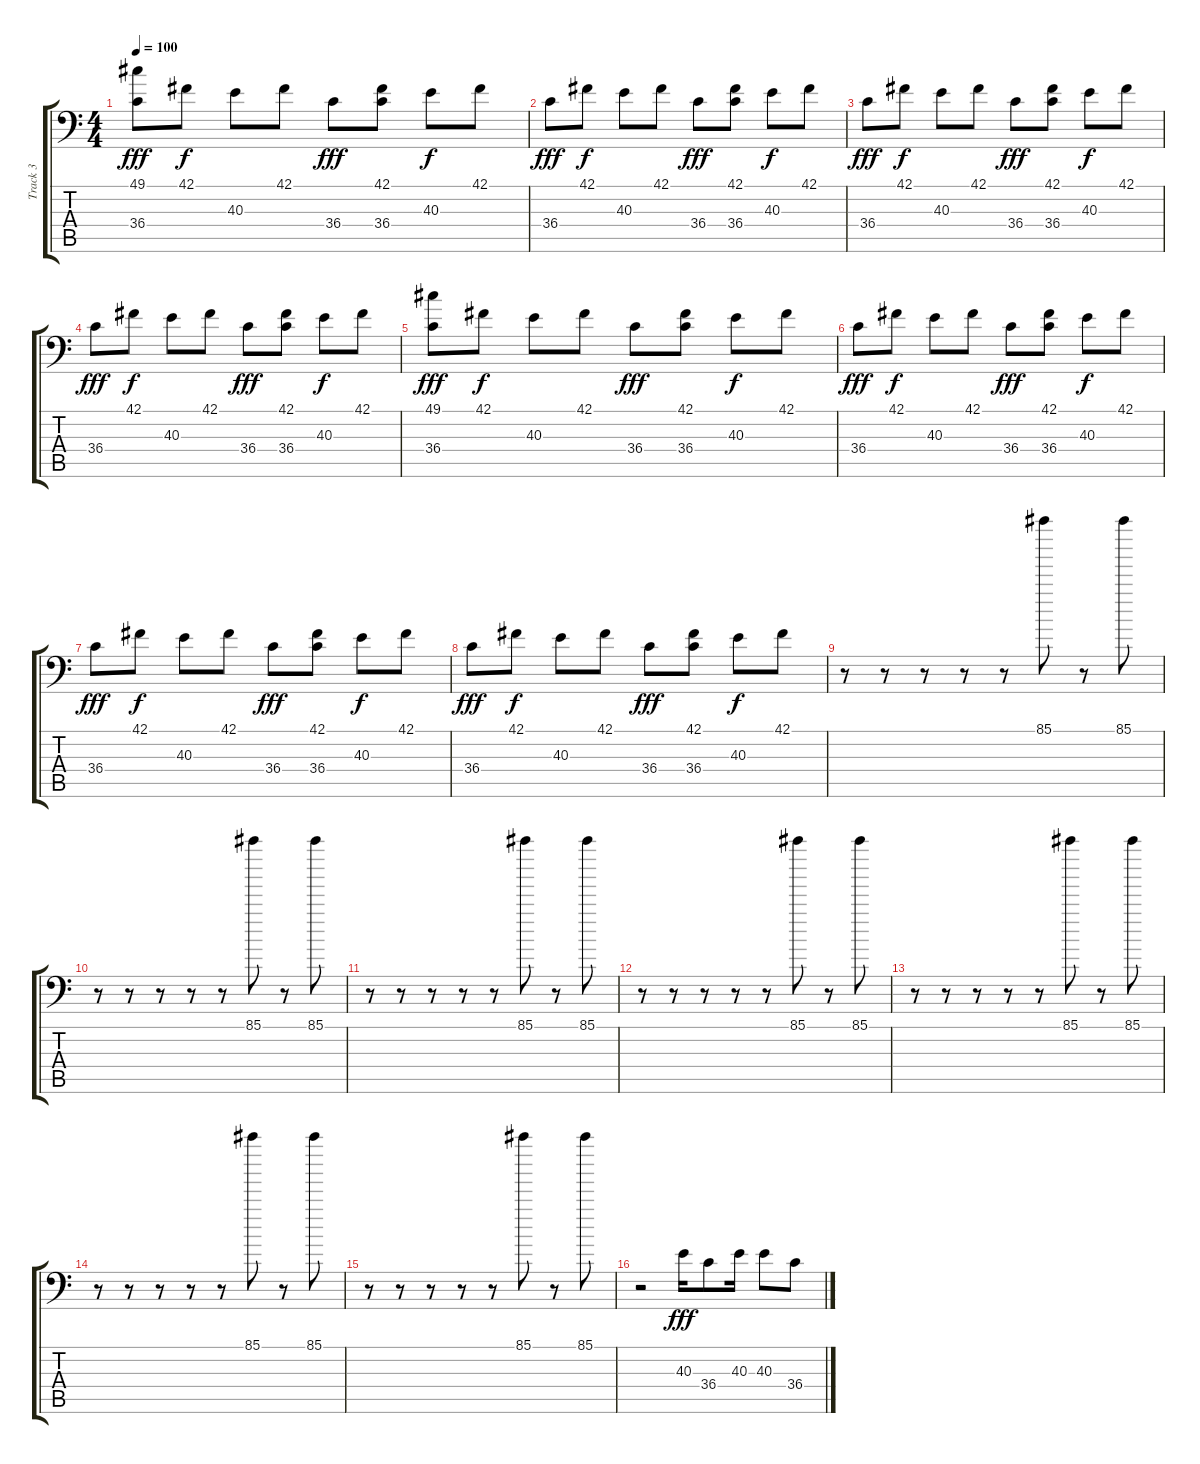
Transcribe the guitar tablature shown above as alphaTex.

\track ("Track 3" "Track 3") {instrument acousticgrandpiano}
\staff {score tabs}
\tuning (C-1 C-1 C-1 C-1 C-1 C-1) {hide}
\ts (4 4)
\tempo 100
\clef f4
\ks c
(49.1 36.4).8{dy fff} 42.1.8{dy f} 40.3.8 42.1.8 36.4.8{dy fff} (42.1 36.4).8 40.3.8{dy f} 42.1.8 |
36.4.8{dy fff} 42.1.8{dy f} 40.3.8 42.1.8 36.4.8{dy fff} (42.1 36.4).8 40.3.8{dy f} 42.1.8 |
36.4.8{dy fff} 42.1.8{dy f} 40.3.8 42.1.8 36.4.8{dy fff} (42.1 36.4).8 40.3.8{dy f} 42.1.8 |
36.4.8{dy fff} 42.1.8{dy f} 40.3.8 42.1.8 36.4.8{dy fff} (42.1 36.4).8 40.3.8{dy f} 42.1.8 |
(49.1 36.4).8{dy fff} 42.1.8{dy f} 40.3.8 42.1.8 36.4.8{dy fff} (42.1 36.4).8 40.3.8{dy f} 42.1.8 |
36.4.8{dy fff} 42.1.8{dy f} 40.3.8 42.1.8 36.4.8{dy fff} (42.1 36.4).8 40.3.8{dy f} 42.1.8 |
36.4.8{dy fff} 42.1.8{dy f} 40.3.8 42.1.8 36.4.8{dy fff} (42.1 36.4).8 40.3.8{dy f} 42.1.8 |
36.4.8{dy fff} 42.1.8{dy f} 40.3.8 42.1.8 36.4.8{dy fff} (42.1 36.4).8 40.3.8{dy f} 42.1.8 |
r.8 r.8 r.8 r.8 r.8 85.1.8 r.8 85.1.8 |
r.8 r.8 r.8 r.8 r.8 85.1.8 r.8 85.1.8 |
r.8 r.8 r.8 r.8 r.8 85.1.8 r.8 85.1.8 |
r.8 r.8 r.8 r.8 r.8 85.1.8 r.8 85.1.8 |
r.8 r.8 r.8 r.8 r.8 85.1.8 r.8 85.1.8 |
r.8 r.8 r.8 r.8 r.8 85.1.8 r.8 85.1.8 |
r.8 r.8 r.8 r.8 r.8 85.1.8 r.8 85.1.8 |
r.2 40.3.16{dy fff} 36.4.8 40.3.16 40.3.8 36.4.8
